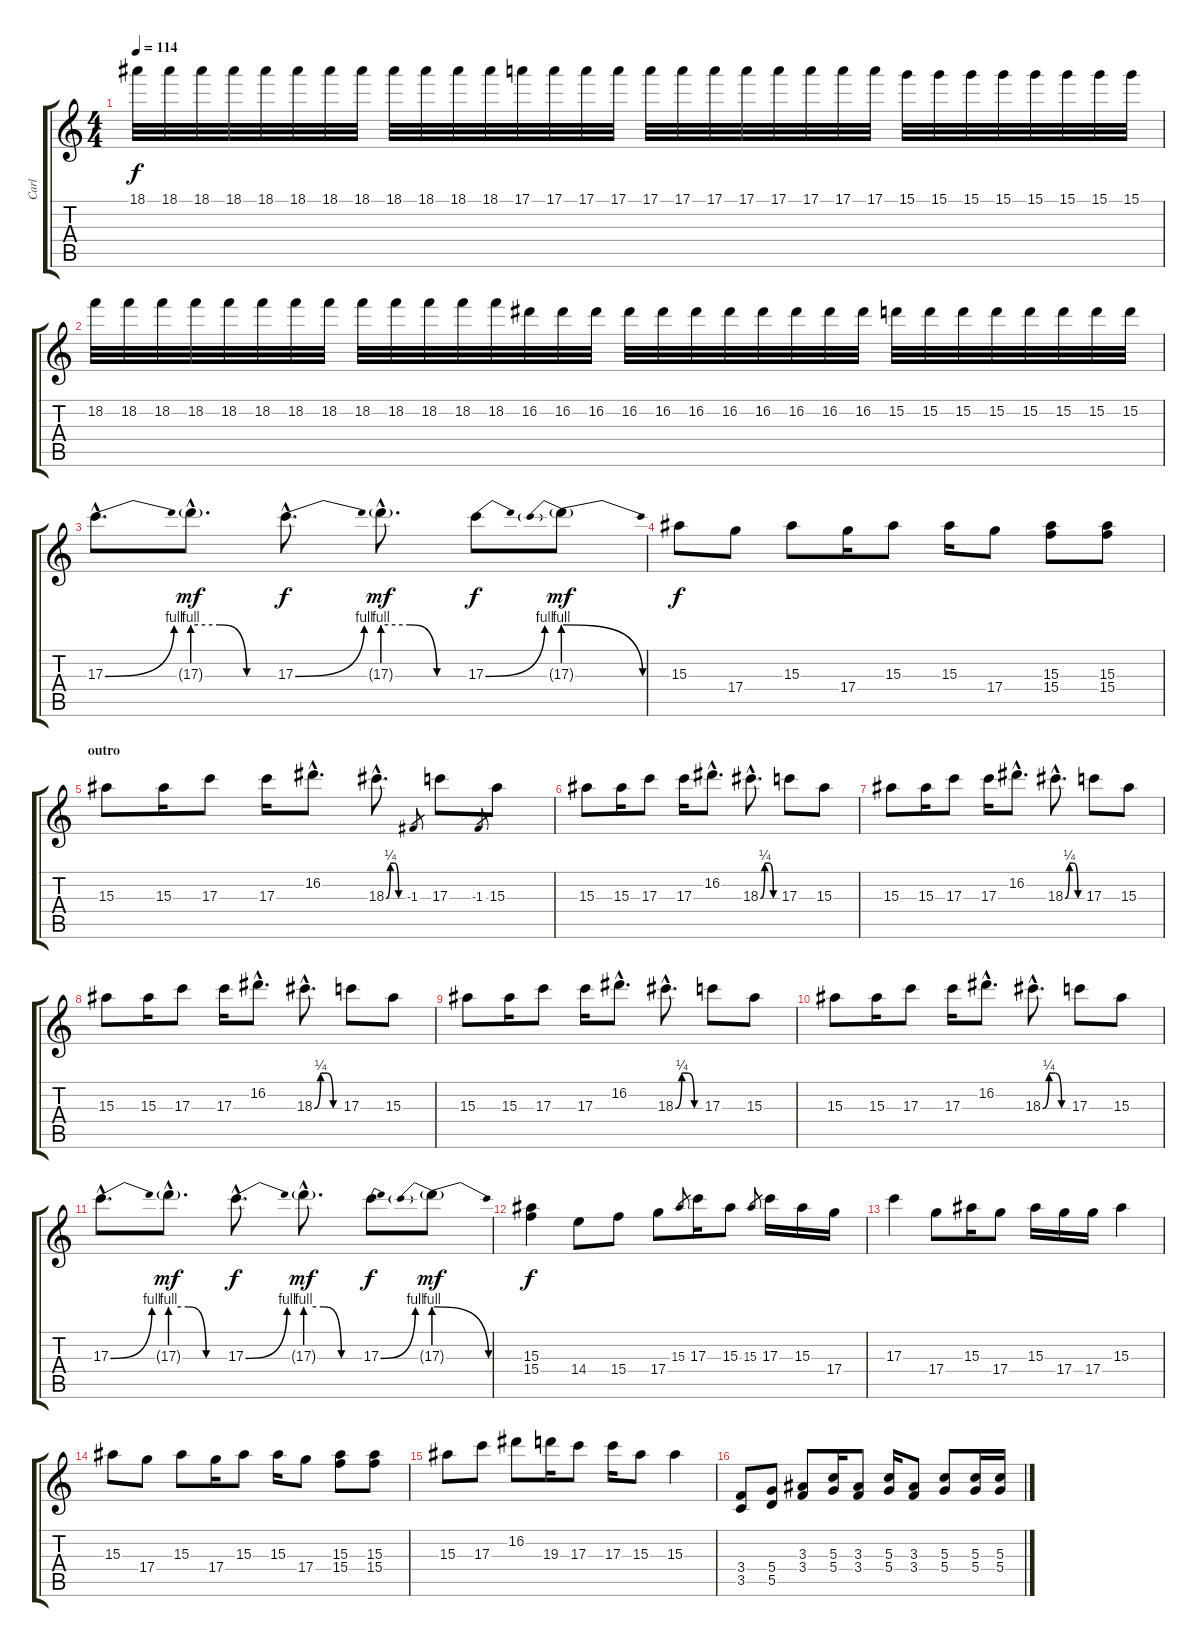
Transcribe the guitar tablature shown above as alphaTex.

\track ("Carl" "Carl") {instrument overdrivenguitar}
\staff {score tabs}
\tuning (E4 B3 G3 D3 A2 E2) {hide}
\ts (4 4)
\tempo 114
\clef g2
\ks c
18.1.32{dy f} 18.1.32 18.1.32 18.1.32 18.1.32 18.1.32 18.1.32 18.1.32 18.1.32 18.1.32 18.1.32 18.1.32 17.1.32 17.1.32 17.1.32 17.1.32 17.1.32 17.1.32 17.1.32 17.1.32 17.1.32 17.1.32 17.1.32 17.1.32 15.1.32 15.1.32 15.1.32 15.1.32 15.1.32 15.1.32 15.1.32 15.1.32 |
18.2.32 18.2.32 18.2.32 18.2.32 18.2.32 18.2.32 18.2.32 18.2.32 18.2.32 18.2.32 18.2.32 18.2.32 18.2.32 16.2.32 16.2.32 16.2.32 16.2.32 16.2.32 16.2.32 16.2.32 16.2.32 16.2.32 16.2.32 16.2.32 15.2.32 15.2.32 15.2.32 15.2.32 15.2.32 15.2.32 15.2.32 15.2.32 |
17.3{be (bend 0 0 60 4) hac}.8{d} 17.3{be (custom 0 4 20 4 40 0 60 0) g hac}.8{d dy mf} 17.3{be (bend 0 0 60 4) hac}.8{d dy f} 17.3{be (custom 0 4 20 4 40 0 60 0) g hac}.8{d dy mf} 17.3{be (bend 0 0 60 4)}.8{dy f} 17.3{be (prebendrelease 0 4 60 0) g}.8{dy mf} |
15.3.8{dy f} 17.4.8 15.3.8 17.4.16 15.3.8 15.3.16 17.4.8 (15.3 15.4).8 (15.3 15.4).8 |
\section ("" "outro")
15.3.8 15.3.16 17.3.8 17.3.16 16.2{hac}.8{d} 18.3{be (custom 0 0 15 1 30 1 45 0 60 0) hac}.8{d} -1.3.8{gr} 17.3.8 -1.3.8{gr} 15.3.8 |
15.3.8 15.3.16 17.3.8 17.3.16 16.2{hac}.8{d} 18.3{be (custom 0 0 15 1 30 1 45 0 60 0) hac}.8{d} 17.3.8 15.3.8 |
15.3.8 15.3.16 17.3.8 17.3.16 16.2{hac}.8{d} 18.3{be (custom 0 0 15 1 30 1 45 0 60 0) hac}.8{d} 17.3.8 15.3.8 |
15.3.8 15.3.16 17.3.8 17.3.16 16.2{hac}.8{d} 18.3{be (custom 0 0 15 1 30 1 45 0 60 0) hac}.8{d} 17.3.8 15.3.8 |
15.3.8 15.3.16 17.3.8 17.3.16 16.2{hac}.8{d} 18.3{be (custom 0 0 15 1 30 1 45 0 60 0) hac}.8{d} 17.3.8 15.3.8 |
15.3.8 15.3.16 17.3.8 17.3.16 16.2{hac}.8{d} 18.3{be (custom 0 0 15 1 30 1 45 0 60 0) hac}.8{d} 17.3.8 15.3.8 |
17.3{be (bend 0 0 60 4) hac}.8{d} 17.3{be (custom 0 4 20 4 40 0 60 0) g hac}.8{d dy mf} 17.3{be (bend 0 0 60 4) hac}.8{d dy f} 17.3{be (custom 0 4 20 4 40 0 60 0) g hac}.8{d dy mf} 17.3{be (bend 0 0 60 4)}.8{dy f} 17.3{be (prebendrelease 0 4 60 0) g}.8{dy mf} |
(15.3 15.4).4{dy f} 14.4.8 15.4.8 17.4.8 15.3.8{gr} 17.3.16 15.3.8 15.3.8{gr} 17.3.16 15.3.16 17.4.16 |
17.3.4 17.4.8 15.3.16 17.4.8 15.3.16 17.4.16 17.4.16 15.3.4 |
15.3.8 17.4.8 15.3.8 17.4.16 15.3.8 15.3.16 17.4.8 (15.3 15.4).8 (15.3 15.4).8 |
15.3.8 17.3.8 16.2.8 19.3.16 17.3.8 17.3.16 15.3.8 15.3.4 |
(3.4 3.5).8 (5.4 5.5).8 (3.3 3.4).8 (5.3 5.4).16 (3.3 3.4).8 (5.3 5.4).16 (3.3 3.4).8 (5.3 5.4).8 (5.3 5.4).16 (5.3 5.4).16
